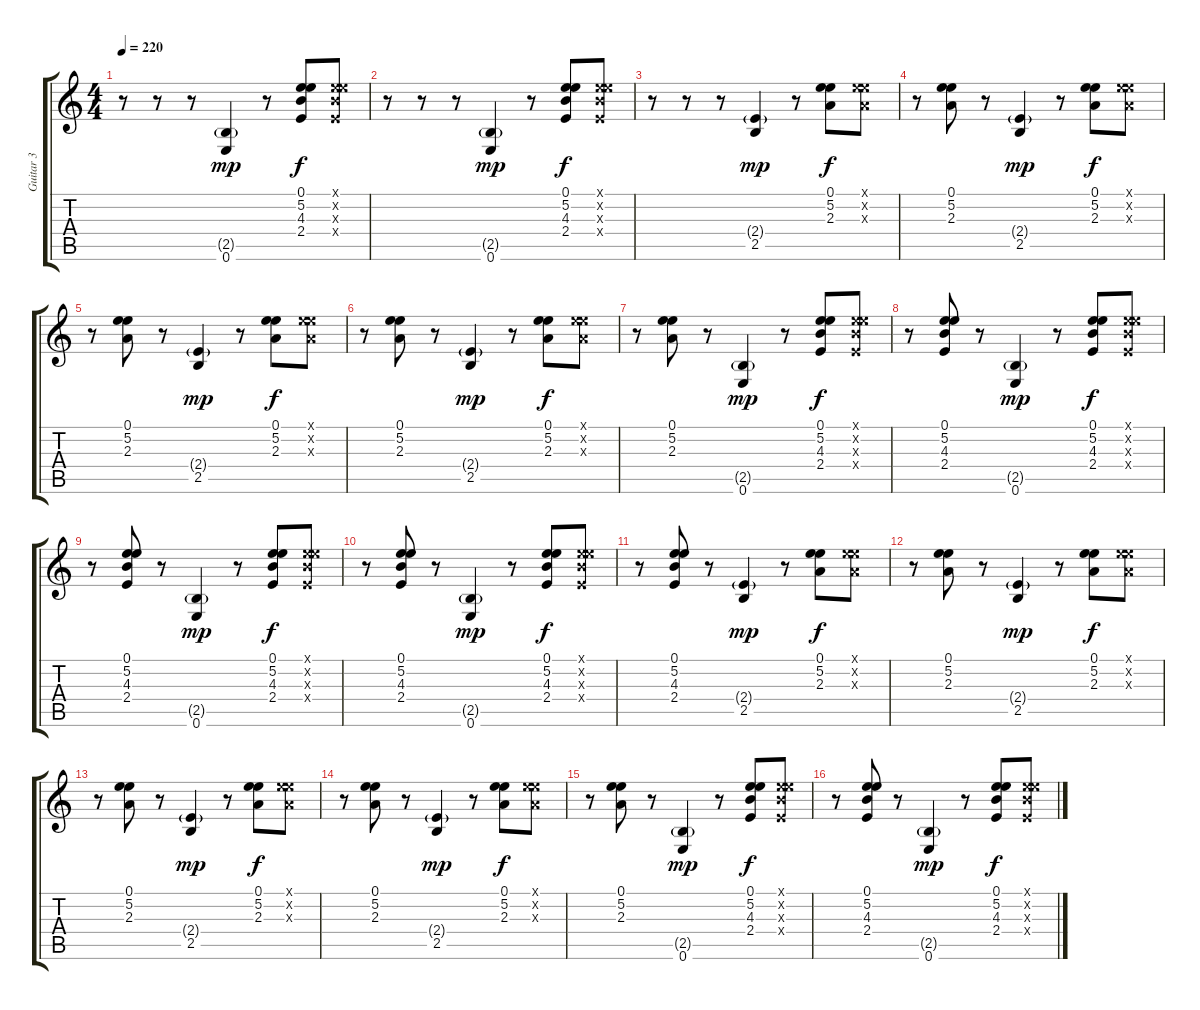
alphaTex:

\track ("Guitar 3" "Guitar 3") {instrument acousticguitarnylon}
\staff {score tabs}
\tuning (E4 B3 G3 D3 A2 E2) {hide}
\ts (4 4)
\tempo 220
\clef g2
\ks c
r.8{dy f balance 8} r.8 r.8 (2.5{g} 0.6).4{dy mp} r.8 (0.1 5.2 4.3 2.4).8{dy f} (0.1{x} 5.2{x} 4.3{x} 2.4{x}).8 |
r.8 r.8 r.8 (2.5{g} 0.6).4{dy mp} r.8 (0.1 5.2 4.3 2.4).8{dy f} (0.1{x} 5.2{x} 4.3{x} 2.4{x}).8 |
r.8 r.8 r.8 (2.4{g} 2.5).4{dy mp} r.8 (0.1 5.2 2.3).8{dy f} (0.1{x} 5.2{x} 2.3{x}).8 |
r.8 (0.1 5.2 2.3).8 r.8 (2.4{g} 2.5).4{dy mp} r.8 (0.1 5.2 2.3).8{dy f} (0.1{x} 5.2{x} 2.3{x}).8 |
r.8 (0.1 5.2 2.3).8 r.8 (2.4{g} 2.5).4{dy mp} r.8 (0.1 5.2 2.3).8{dy f} (0.1{x} 5.2{x} 2.3{x}).8 |
r.8 (0.1 5.2 2.3).8 r.8 (2.4{g} 2.5).4{dy mp} r.8 (0.1 5.2 2.3).8{dy f} (0.1{x} 5.2{x} 2.3{x}).8 |
r.8 (0.1 5.2 2.3).8 r.8 (2.5{g} 0.6).4{dy mp} r.8 (0.1 5.2 4.3 2.4).8{dy f} (0.1{x} 5.2{x} 4.3{x} 2.4{x}).8 |
r.8 (0.1 5.2 4.3 2.4).8 r.8 (2.5{g} 0.6).4{dy mp} r.8 (0.1 5.2 4.3 2.4).8{dy f} (0.1{x} 5.2{x} 4.3{x} 2.4{x}).8 |
r.8 (0.1 5.2 4.3 2.4).8 r.8 (2.5{g} 0.6).4{dy mp} r.8 (0.1 5.2 4.3 2.4).8{dy f} (0.1{x} 5.2{x} 4.3{x} 2.4{x}).8 |
r.8 (0.1 5.2 4.3 2.4).8 r.8 (2.5{g} 0.6).4{dy mp} r.8 (0.1 5.2 4.3 2.4).8{dy f} (0.1{x} 5.2{x} 4.3{x} 2.4{x}).8 |
r.8 (0.1 5.2 4.3 2.4).8 r.8 (2.4{g} 2.5).4{dy mp} r.8 (0.1 5.2 2.3).8{dy f} (0.1{x} 5.2{x} 2.3{x}).8 |
r.8 (0.1 5.2 2.3).8 r.8 (2.4{g} 2.5).4{dy mp} r.8 (0.1 5.2 2.3).8{dy f} (0.1{x} 5.2{x} 2.3{x}).8 |
r.8 (0.1 5.2 2.3).8 r.8 (2.4{g} 2.5).4{dy mp} r.8 (0.1 5.2 2.3).8{dy f} (0.1{x} 5.2{x} 2.3{x}).8 |
r.8 (0.1 5.2 2.3).8 r.8 (2.4{g} 2.5).4{dy mp} r.8 (0.1 5.2 2.3).8{dy f} (0.1{x} 5.2{x} 2.3{x}).8 |
r.8 (0.1 5.2 2.3).8 r.8 (2.5{g} 0.6).4{dy mp} r.8 (0.1 5.2 4.3 2.4).8{dy f} (0.1{x} 5.2{x} 4.3{x} 2.4{x}).8 |
r.8 (0.1 5.2 4.3 2.4).8 r.8 (2.5{g} 0.6).4{dy mp} r.8 (0.1 5.2 4.3 2.4).8{dy f} (0.1{x} 5.2{x} 4.3{x} 2.4{x}).8
